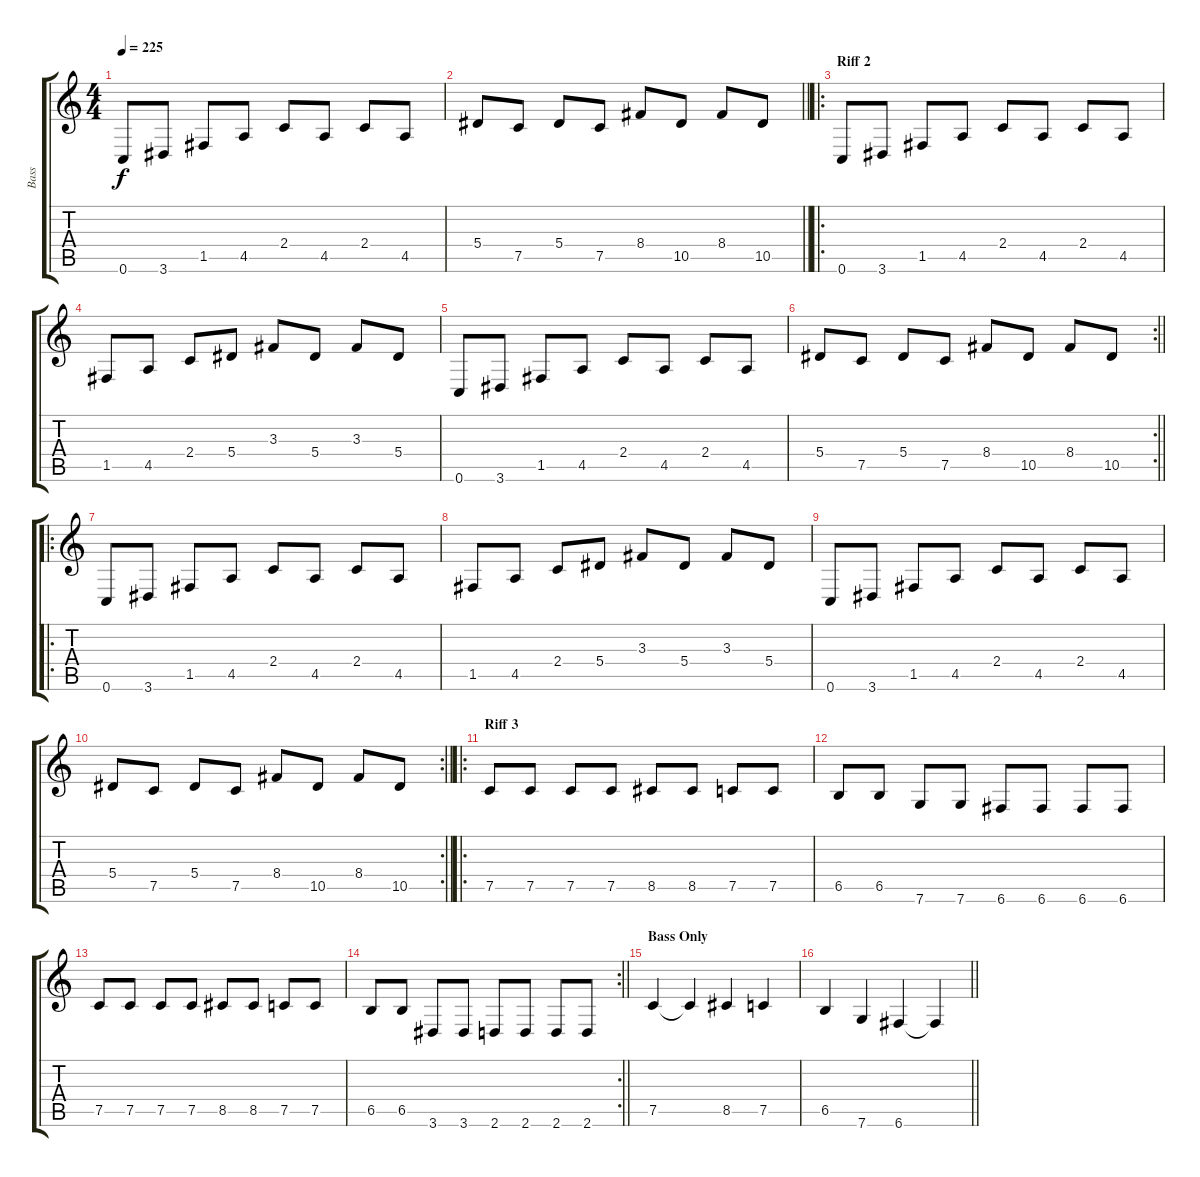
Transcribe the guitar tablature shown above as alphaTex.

\track ("Bass" "Bass") {instrument contrabass}
\staff {score tabs}
\tuning (C4 G3 Eb3 Bb2 F2 C2) {hide}
\ts (4 4)
\tempo 225
\clef g2
\ks c
0.6.8{dy f} 3.6.8 1.5.8 4.5.8 2.4.8 4.5.8 2.4.8 4.5.8 |
\barLineRight lightlight
5.4.8 7.5.8 5.4.8 7.5.8 8.4.8 10.5.8 8.4.8 10.5.8 |
\ro
\section ("" "Riff 2")
0.6.8 3.6.8 1.5.8 4.5.8 2.4.8 4.5.8 2.4.8 4.5.8 |
1.5.8 4.5.8 2.4.8 5.4.8 3.3.8 5.4.8 3.3.8 5.4.8 |
0.6.8 3.6.8 1.5.8 4.5.8 2.4.8 4.5.8 2.4.8 4.5.8 |
\rc 2
\barLineRight lightlight
5.4.8 7.5.8 5.4.8 7.5.8 8.4.8 10.5.8 8.4.8 10.5.8 |
\ro
0.6.8 3.6.8 1.5.8 4.5.8 2.4.8 4.5.8 2.4.8 4.5.8 |
1.5.8 4.5.8 2.4.8 5.4.8 3.3.8 5.4.8 3.3.8 5.4.8 |
0.6.8 3.6.8 1.5.8 4.5.8 2.4.8 4.5.8 2.4.8 4.5.8 |
\rc 2
\barLineRight lightlight
5.4.8 7.5.8 5.4.8 7.5.8 8.4.8 10.5.8 8.4.8 10.5.8 |
\ro
\section ("" "Riff 3")
7.5.8 7.5.8 7.5.8 7.5.8 8.5.8 8.5.8 7.5.8 7.5.8 |
6.5.8 6.5.8 7.6.8 7.6.8 6.6.8 6.6.8 6.6.8 6.6.8 |
7.5.8 7.5.8 7.5.8 7.5.8 8.5.8 8.5.8 7.5.8 7.5.8 |
\rc 2
\barLineRight lightlight
6.5.8 6.5.8 3.6.8 3.6.8 2.6.8 2.6.8 2.6.8 2.6.8 |
\section ("" "Bass Only")
7.5.4 7.5{t}.4 8.5.4 7.5.4 |
\barLineRight lightlight
6.5.4 7.6.4 6.6.4 6.6{t}.4
